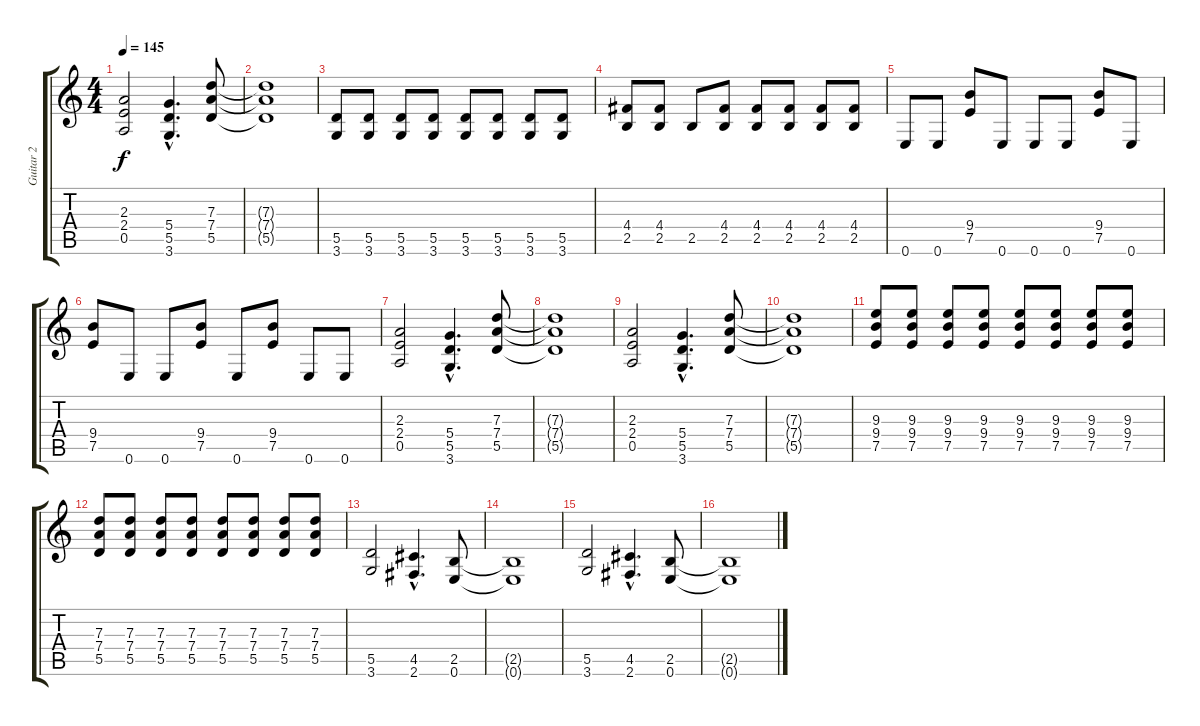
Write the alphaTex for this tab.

\track ("Guitar 2" "Guitar 2") {instrument overdrivenguitar}
\staff {score tabs}
\tuning (E4 B3 G3 D3 A2 E2) {hide}
\ts (4 4)
\tempo 145
\clef g2
\ks c
(2.3 2.4 0.5).2{dy f} (5.4{hac} 5.5{hac} 3.6{hac}).4{d} (7.3 7.4 5.5).8 |
(7.3{t} 7.4{t} 5.5{t}).1 |
(5.5 3.6).8 (5.5 3.6).8 (5.5 3.6).8 (5.5 3.6).8 (5.5 3.6).8 (5.5 3.6).8 (5.5 3.6).8 (5.5 3.6).8 |
(4.4 2.5).8 (4.4 2.5).8 2.5.8 (4.4 2.5).8 (4.4 2.5).8 (4.4 2.5).8 (4.4 2.5).8 (4.4 2.5).8 |
0.6.8 0.6.8 (9.4 7.5).8 0.6.8 0.6.8 0.6.8 (9.4 7.5).8 0.6.8 |
(9.4 7.5).8 0.6.8 0.6.8 (9.4 7.5).8 0.6.8 (9.4 7.5).8 0.6.8 0.6.8 |
(2.3 2.4 0.5).2 (5.4{hac} 5.5{hac} 3.6{hac}).4{d} (7.3 7.4 5.5).8 |
(7.3{t} 7.4{t} 5.5{t}).1 |
(2.3 2.4 0.5).2 (5.4{hac} 5.5{hac} 3.6{hac}).4{d} (7.3 7.4 5.5).8 |
(7.3{t} 7.4{t} 5.5{t}).1 |
(9.3 9.4 7.5).8 (9.3 9.4 7.5).8 (9.3 9.4 7.5).8 (9.3 9.4 7.5).8 (9.3 9.4 7.5).8 (9.3 9.4 7.5).8 (9.3 9.4 7.5).8 (9.3 9.4 7.5).8 |
(7.3 7.4 5.5).8 (7.3 7.4 5.5).8 (7.3 7.4 5.5).8 (7.3 7.4 5.5).8 (7.3 7.4 5.5).8 (7.3 7.4 5.5).8 (7.3 7.4 5.5).8 (7.3 7.4 5.5).8 |
(5.5 3.6).2 (4.5{hac} 2.6{hac}).4{d} (2.5 0.6).8 |
(2.5{t} 0.6{t}).1 |
(5.5 3.6).2 (4.5{hac} 2.6{hac}).4{d} (2.5 0.6).8 |
(2.5{t} 0.6{t}).1
